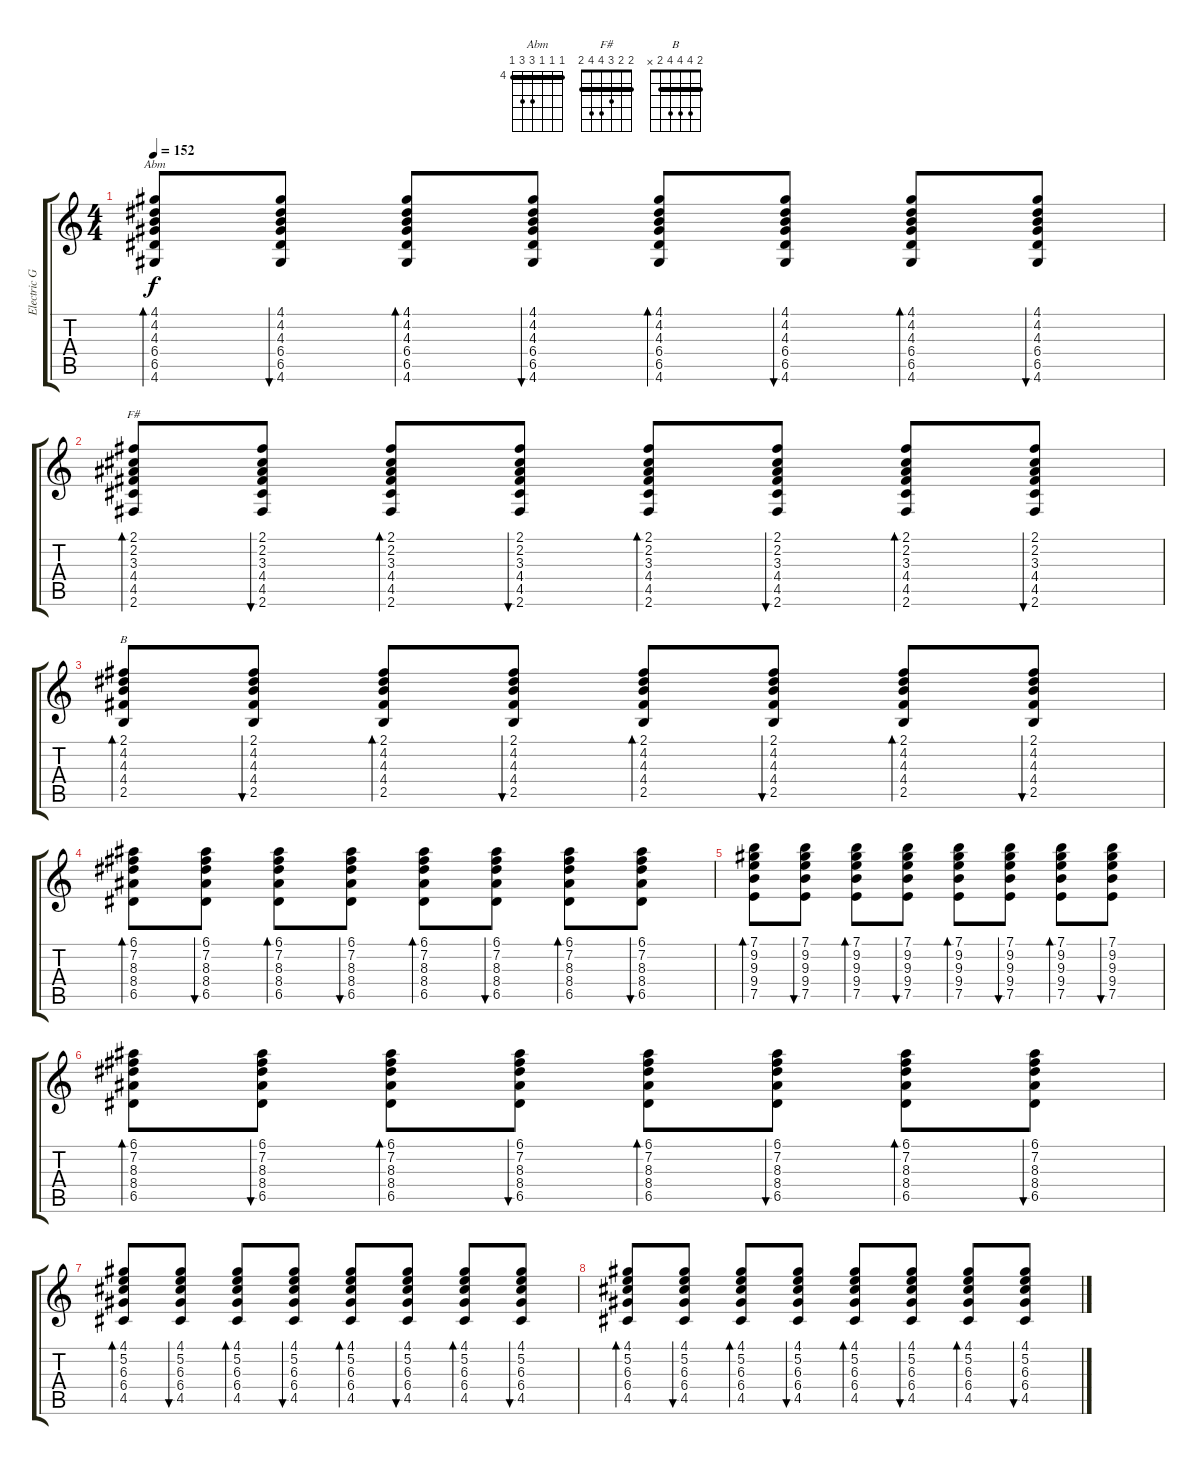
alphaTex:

\track ("Electric Guitar" "Electric G") {instrument electricguitarclean}
\staff {score tabs}
\tuning (E4 B3 G3 D3 A2 E2) {hide}
\chord ("Abm" 4 4 4 6 6 4) {firstfret 4 barre 4}
\chord ("F#" 2 2 3 4 4 2) {barre 2}
\chord ("B" 2 4 4 4 2 x) {barre 2}
\ts (4 4)
\tempo 152
\clef g2
\ks c
(4.1 4.2 4.3 6.4 6.5 4.6).8{bd 30 ch "Abm" dy f} (4.1 4.2 4.3 6.4 6.5 4.6).8{bu 30} (4.1 4.2 4.3 6.4 6.5 4.6).8{bd 30} (4.1 4.2 4.3 6.4 6.5 4.6).8{bu 30} (4.1 4.2 4.3 6.4 6.5 4.6).8{bd 30} (4.1 4.2 4.3 6.4 6.5 4.6).8{bu 30} (4.1 4.2 4.3 6.4 6.5 4.6).8{bd 30} (4.1 4.2 4.3 6.4 6.5 4.6).8{bu 30} |
(2.1 2.2 3.3 4.4 4.5 2.6).8{bd 30 ch "F#"} (2.1 2.2 3.3 4.4 4.5 2.6).8{bu 30} (2.1 2.2 3.3 4.4 4.5 2.6).8{bd 30} (2.1 2.2 3.3 4.4 4.5 2.6).8{bu 30} (2.1 2.2 3.3 4.4 4.5 2.6).8{bd 30} (2.1 2.2 3.3 4.4 4.5 2.6).8{bu 30} (2.1 2.2 3.3 4.4 4.5 2.6).8{bd 30} (2.1 2.2 3.3 4.4 4.5 2.6).8{bu 30} |
(2.1 4.2 4.3 4.4 2.5).8{bd 30 ch "B"} (2.1 4.2 4.3 4.4 2.5).8{bu 30} (2.1 4.2 4.3 4.4 2.5).8{bd 30} (2.1 4.2 4.3 4.4 2.5).8{bu 30} (2.1 4.2 4.3 4.4 2.5).8{bd 30} (2.1 4.2 4.3 4.4 2.5).8{bu 30} (2.1 4.2 4.3 4.4 2.5).8{bd 30} (2.1 4.2 4.3 4.4 2.5).8{bu 30} |
(6.1 7.2 8.3 8.4 6.5).8{bd 30} (6.1 7.2 8.3 8.4 6.5).8{bu 30} (6.1 7.2 8.3 8.4 6.5).8{bd 30} (6.1 7.2 8.3 8.4 6.5).8{bu 30} (6.1 7.2 8.3 8.4 6.5).8{bd 30} (6.1 7.2 8.3 8.4 6.5).8{bu 30} (6.1 7.2 8.3 8.4 6.5).8{bd 30} (6.1 7.2 8.3 8.4 6.5).8{bu 30} |
(7.1 9.2 9.3 9.4 7.5).8{bd 30} (7.1 9.2 9.3 9.4 7.5).8{bu 30} (7.1 9.2 9.3 9.4 7.5).8{bd 30} (7.1 9.2 9.3 9.4 7.5).8{bu 30} (7.1 9.2 9.3 9.4 7.5).8{bd 30} (7.1 9.2 9.3 9.4 7.5).8{bu 30} (7.1 9.2 9.3 9.4 7.5).8{bd 30} (7.1 9.2 9.3 9.4 7.5).8{bu 30} |
(6.1 7.2 8.3 8.4 6.5).8{bd 30} (6.1 7.2 8.3 8.4 6.5).8{bu 30} (6.1 7.2 8.3 8.4 6.5).8{bd 30} (6.1 7.2 8.3 8.4 6.5).8{bu 30} (6.1 7.2 8.3 8.4 6.5).8{bd 30} (6.1 7.2 8.3 8.4 6.5).8{bu 30} (6.1 7.2 8.3 8.4 6.5).8{bd 30} (6.1 7.2 8.3 8.4 6.5).8{bu 30} |
(4.1 5.2 6.3 6.4 4.5).8{bd 30} (4.1 5.2 6.3 6.4 4.5).8{bu 30} (4.1 5.2 6.3 6.4 4.5).8{bd 30} (4.1 5.2 6.3 6.4 4.5).8{bu 30} (4.1 5.2 6.3 6.4 4.5).8{bd 30} (4.1 5.2 6.3 6.4 4.5).8{bu 30} (4.1 5.2 6.3 6.4 4.5).8{bd 30} (4.1 5.2 6.3 6.4 4.5).8{bu 30} |
(4.1 5.2 6.3 6.4 4.5).8{bd 30} (4.1 5.2 6.3 6.4 4.5).8{bu 30} (4.1 5.2 6.3 6.4 4.5).8{bd 30} (4.1 5.2 6.3 6.4 4.5).8{bu 30} (4.1 5.2 6.3 6.4 4.5).8{bd 30} (4.1 5.2 6.3 6.4 4.5).8{bu 30} (4.1 5.2 6.3 6.4 4.5).8{bd 30} (4.1 5.2 6.3 6.4 4.5).8{bu 30}
